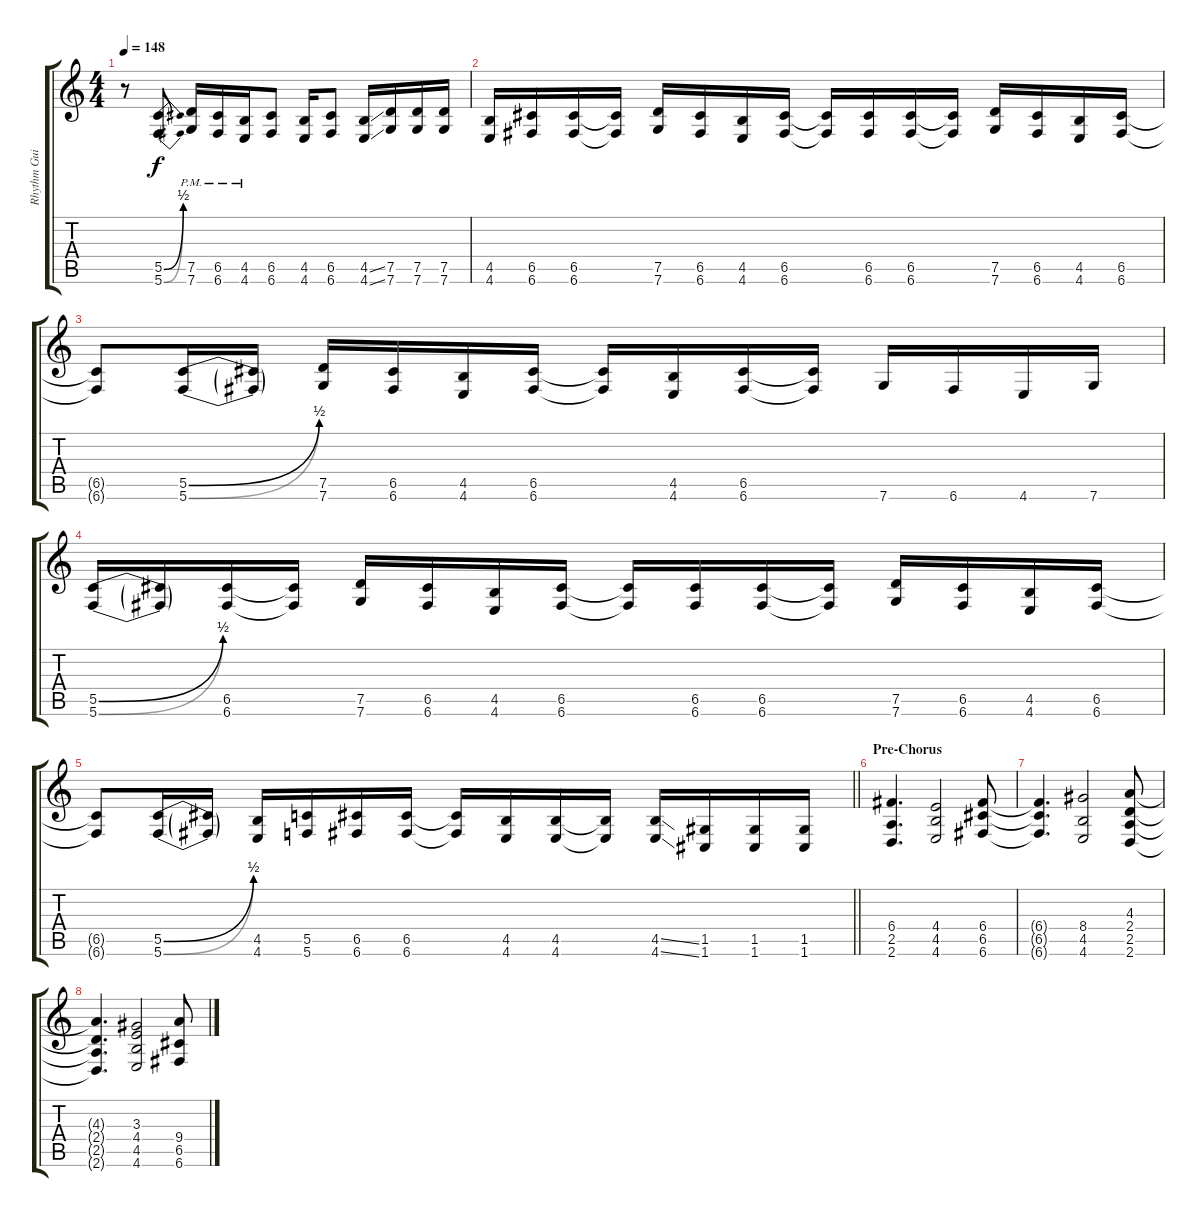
\track ("Rhythm Guitar II" "Rhythm Gui") {instrument overdrivenguitar}
\staff {score tabs}
\tuning (D4 A3 F3 C3 G2 C2) {hide}
\ts (4 4)
\tempo 148
\clef g2
\ks c
r.8{dy f} (5.5{be (bend 0 0 60 2)} 5.6{be (bend 0 0 60 2)}).8 (7.5{pm} 7.6{pm}).16 (6.5{pm} 6.6{pm}).16 (4.5{pm} 4.6{pm}).16 (6.5 6.6).8 (4.5 4.6).16 (6.5 6.6).8 (4.5{ss} 4.6{ss}).16 (7.5 7.6).16 (7.5 7.6).16 (7.5 7.6).16 |
(4.5 4.6).16 (6.5 6.6).16 (6.5 6.6).16 (6.5{t} 6.6{t}).16 (7.5 7.6).16 (6.5 6.6).16 (4.5 4.6).16 (6.5 6.6).16 (6.5{t} 6.6{t}).16 (6.5 6.6).16 (6.5 6.6).16 (6.5{t} 6.6{t}).16 (7.5 7.6).16 (6.5 6.6).16 (4.5 4.6).16 (6.5 6.6).16 |
(6.5{t} 6.6{t}).8 (5.5{be (bend 0 0 60 2)} 5.6{be (bend 0 0 60 2)}).16 (5.5{t} 5.6{t}).16 (7.5 7.6).16 (6.5 6.6).16 (4.5 4.6).16 (6.5 6.6).16 (6.5{t} 6.6{t}).16 (4.5 4.6).16 (6.5 6.6).16 (6.5{t} 6.6{t}).16 7.6.16 6.6.16 4.6.16 7.6.16 |
(5.5{be (bend 0 0 60 2)} 5.6{be (bend 0 0 60 2)}).16 (5.5{t} 5.6{t}).16 (6.5 6.6).16 (6.5{t} 6.6{t}).16 (7.5 7.6).16 (6.5 6.6).16 (4.5 4.6).16 (6.5 6.6).16 (6.5{t} 6.6{t}).16 (6.5 6.6).16 (6.5 6.6).16 (6.5{t} 6.6{t}).16 (7.5 7.6).16 (6.5 6.6).16 (4.5 4.6).16 (6.5 6.6).16 |
\barLineRight lightlight
(6.5{t} 6.6{t}).8 (5.5{be (bend 0 0 60 2)} 5.6{be (bend 0 0 60 2)}).16 (5.5{t} 5.6{t}).16 (4.5 4.6).16 (5.5 5.6).16 (6.5 6.6).16 (6.5 6.6).16 (6.5{t} 6.6{t}).16 (4.5 4.6).16 (4.5 4.6).16 (4.5{t} 4.6{t}).16 (4.5{ss} 4.6{ss}).16 (1.5 1.6).16 (1.5 1.6).16 (1.5 1.6).16 |
\section ("" "Pre-Chorus")
(6.4 2.5 2.6).4{d balance 8} (4.4 4.5 4.6).2 (6.4 6.5 6.6).8 |
(6.4{t} 6.5{t} 6.6{t}).4{d} (8.4 4.5 4.6).2 (4.3 2.4 2.5 2.6).8 |
(4.3{t} 2.4{t} 2.5{t} 2.6{t}).4{d} (3.3 4.4 4.5 4.6).2 (9.4 6.5 6.6).8
